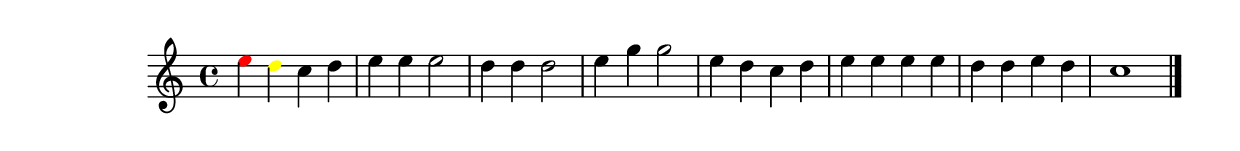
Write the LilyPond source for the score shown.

\version "2.18.2"
\language "english"

\header {
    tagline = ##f
}

\layout {}

\paper {}

\score {
    \new Score
    <<
        \new Staff
        {
            {   % measure
                \time 4/4
                \tweak color #red
                e''4
                \tweak color #yellow
                d''4
                c''4
                d''4
            }   % measure
            {   % measure
                e''4
                e''4
                e''2
            }   % measure
            {   % measure
                d''4
                d''4
                d''2
            }   % measure
            {   % measure
                e''4
                g''4
                g''2
            }   % measure
            {   % measure
                e''4
                d''4
                c''4
                d''4
            }   % measure
            {   % measure
                e''4
                e''4
                e''4
                e''4
            }   % measure
            {   % measure
                d''4
                d''4
                e''4
                d''4
            }   % measure
            {   % measure
                c''1
                \bar "|." %! SCORE1
            }   % measure
        }
    >>
}